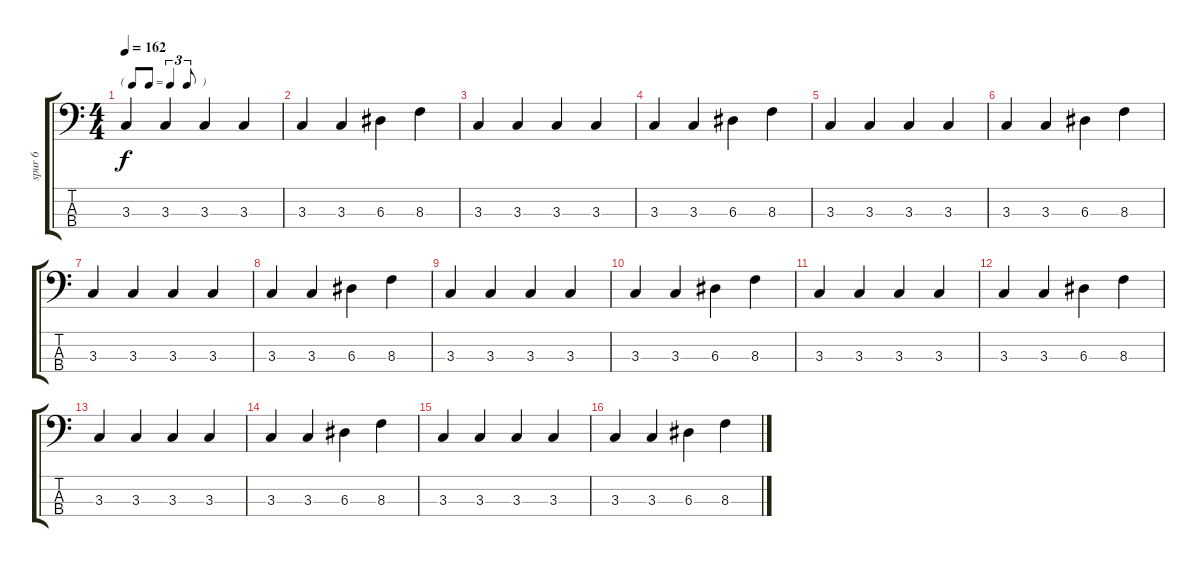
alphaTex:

\track ("spur 6" "spur 6") {instrument electricbasspick}
\staff {score tabs}
\tuning (G2 D2 A1 E1) {hide}
\ts (4 4)
\tf triplet8th
\tempo 162
\clef f4
\ks c
3.3.4{dy f} 3.3.4 3.3.4 3.3.4 |
3.3.4 3.3.4 6.3.4 8.3.4 |
3.3.4 3.3.4 3.3.4 3.3.4 |
3.3.4 3.3.4 6.3.4 8.3.4 |
3.3.4 3.3.4 3.3.4 3.3.4 |
3.3.4 3.3.4 6.3.4 8.3.4 |
3.3.4 3.3.4 3.3.4 3.3.4 |
3.3.4 3.3.4 6.3.4 8.3.4 |
3.3.4 3.3.4 3.3.4 3.3.4 |
3.3.4 3.3.4 6.3.4 8.3.4 |
3.3.4 3.3.4 3.3.4 3.3.4 |
3.3.4 3.3.4 6.3.4 8.3.4 |
3.3.4 3.3.4 3.3.4 3.3.4 |
3.3.4 3.3.4 6.3.4 8.3.4 |
3.3.4 3.3.4 3.3.4 3.3.4 |
3.3.4 3.3.4 6.3.4 8.3.4
